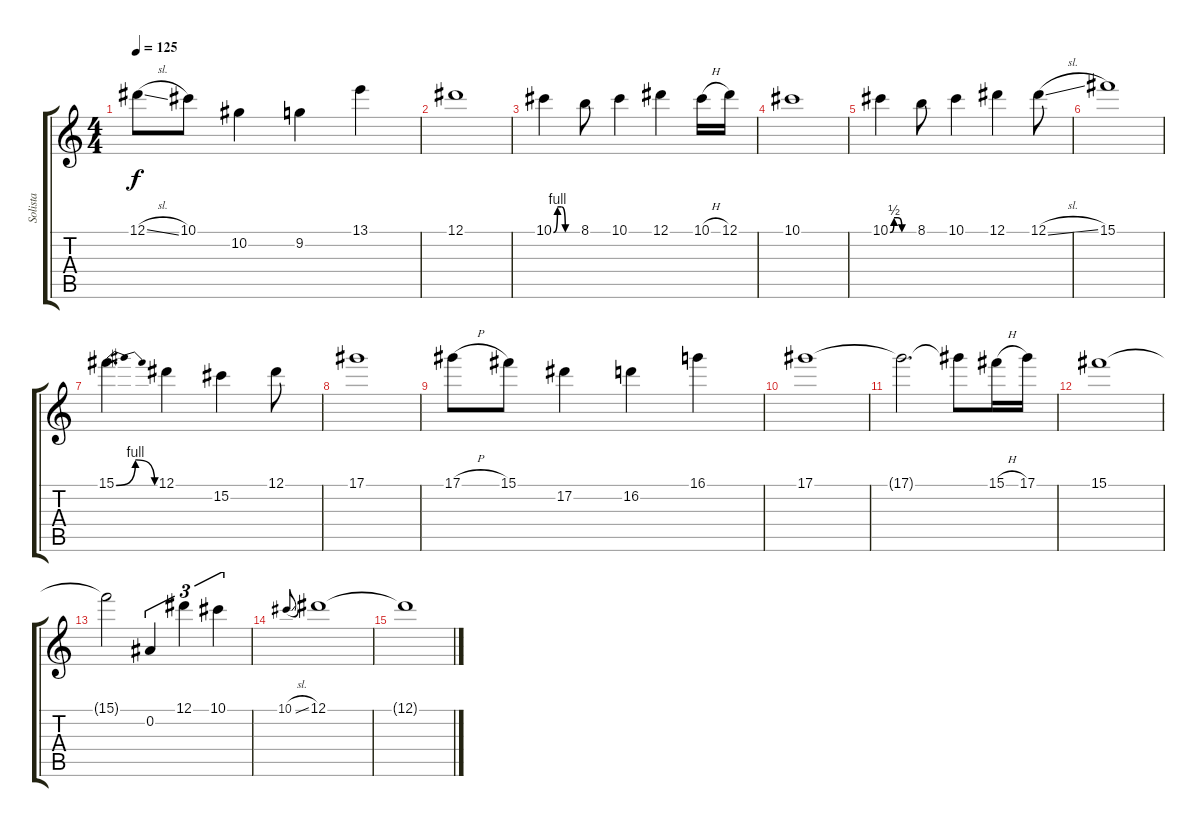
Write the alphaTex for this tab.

\track ("Solista" "Solista") {instrument distortionguitar}
\staff {score tabs}
\tuning (Eb4 Bb3 Gb3 Db3 Ab2 Eb2) {hide}
\ts (4 4)
\tempo 125
\clef g2
\ks c
12.1{sl}.8{dy f} 10.1.8 10.2.4 9.2.4 13.1.4 |
12.1.1 |
10.1{be (custom 0 0 10 4 20 4 30 0 60 0)}.4 8.1.8 10.1.4 12.1.4 10.1{h}.16 12.1.16 |
10.1.1 |
10.1{be (custom 0 0 10 2 20 2 30 0 60 0)}.4 8.1.8 10.1.4 12.1.4 12.1{sl}.8 |
15.1.1 |
15.1{be (bendrelease 0 0 30 4 30 4 60 0)}.4{d} 12.1.4 15.2.4 12.1.8 |
17.1.1 |
17.1{h}.8 15.1.8 17.2.4 16.2.4 16.1.4 |
17.1.1 |
17.1{t}.2{d} 17.1{t}.8 15.1{h}.16 17.1.16 |
15.1.1 |
15.1{t}.2 0.2.4{tu (3 2)} 12.1.4{tu (3 2)} 10.1.4{tu (3 2)} |
10.1{sl}.8{gr onbeat} 12.1.1 |
12.1{t}.1
